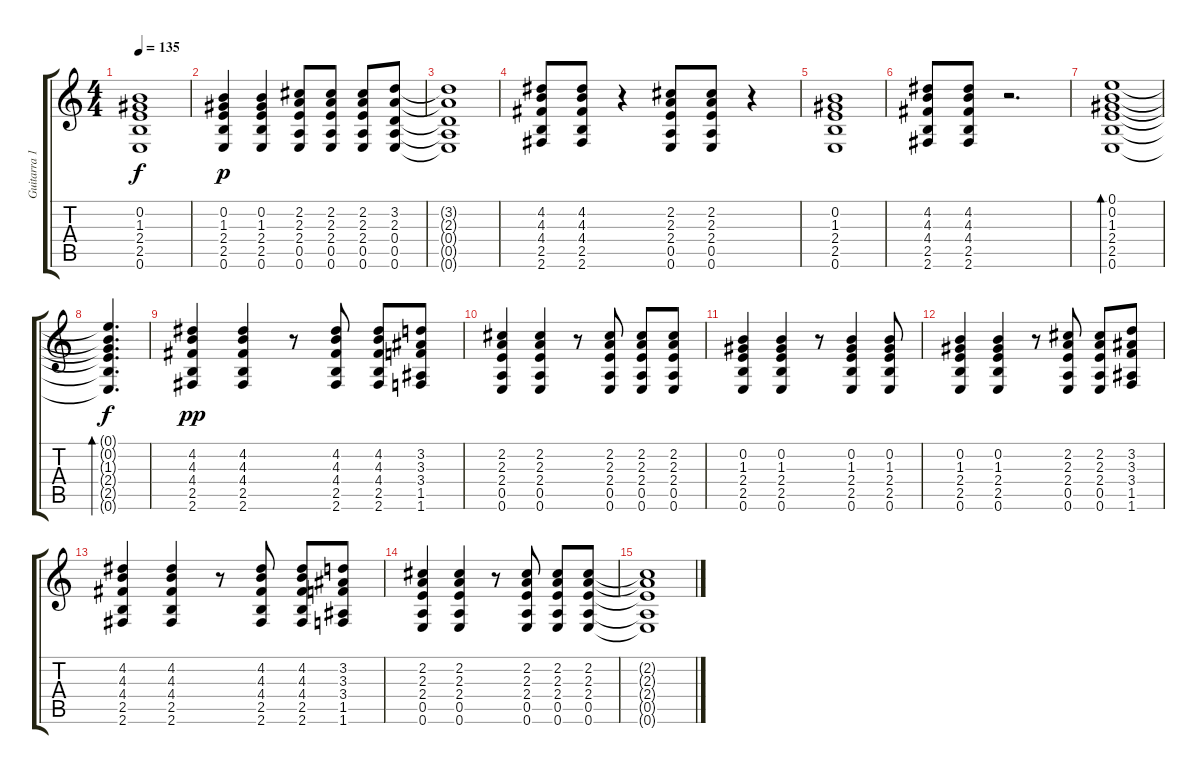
\track ("Guitarra 1" "Guitarra 1") {instrument acousticguitarsteel}
\staff {score tabs}
\tuning (E4 B3 G3 D3 A2 E2) {hide}
\ts (4 4)
\tempo 135
\clef g2
\ks c
(0.2{t} 1.3{t} 2.4{t} 2.5{t} 0.6{t}).1{dy f} |
(0.2 1.3 2.4 2.5 0.6).4{dy p} (0.2 1.3 2.4 2.5 0.6).4 (2.2 2.3 2.4 0.5 0.6).8 (2.2 2.3 2.4 0.5 0.6).8 (2.2 2.3 2.4 0.5 0.6).8 (3.2 2.3 0.4 0.5 0.6).8 |
(3.2{t} 2.3{t} 0.4{t} 0.5{t} 0.6{t}).1 |
(4.2 4.3 4.4 2.5 2.6).8 (4.2 4.3 4.4 2.5 2.6).8 r.4 (2.2 2.3 2.4 0.5 0.6).8 (2.2 2.3 2.4 0.5 0.6).8 r.4 |
(0.2 1.3 2.4 2.5 0.6).1 |
(4.2 4.3 4.4 2.5 2.6).8 (4.2 4.3 4.4 2.5 2.6).8 r.2{d} |
(0.1 0.2 1.3 2.4 2.5 0.6).1{bd 240} |
(0.1{t} 0.2{t} 1.3{t} 2.4{t} 2.5{t} 0.6{t}).4{d bd 240 dy f} |
(4.2 4.3 4.4 2.5 2.6).4{dy pp} (4.2 4.3 4.4 2.5 2.6).4 r.8 (4.2 4.3 4.4 2.5 2.6).8 (4.2 4.3 4.4 2.5 2.6).8 (3.2 3.3 3.4 1.5 1.6).8 |
(2.2 2.3 2.4 0.5 0.6).4 (2.2 2.3 2.4 0.5 0.6).4 r.8 (2.2 2.3 2.4 0.5 0.6).8 (2.2 2.3 2.4 0.5 0.6).8 (2.2 2.3 2.4 0.5 0.6).8 |
(0.2 1.3 2.4 2.5 0.6).4 (0.2 1.3 2.4 2.5 0.6).4 r.8 (0.2 1.3 2.4 2.5 0.6).4 (0.2 1.3 2.4 2.5 0.6).8 |
(0.2 1.3 2.4 2.5 0.6).4 (0.2 1.3 2.4 2.5 0.6).4 r.8 (2.2 2.3 2.4 0.5 0.6).8 (2.2 2.3 2.4 0.5 0.6).8 (3.2 3.3 3.4 1.5 1.6).8 |
(4.2 4.3 4.4 2.5 2.6).4 (4.2 4.3 4.4 2.5 2.6).4 r.8 (4.2 4.3 4.4 2.5 2.6).8 (4.2 4.3 4.4 2.5 2.6).8 (3.2 3.3 3.4 1.5 1.6).8 |
(2.2 2.3 2.4 0.5 0.6).4 (2.2 2.3 2.4 0.5 0.6).4 r.8 (2.2 2.3 2.4 0.5 0.6).8 (2.2 2.3 2.4 0.5 0.6).8 (2.2 2.3 2.4 0.5 0.6).8 |
(2.2{t} 2.3{t} 2.4{t} 0.5{t} 0.6{t}).1
